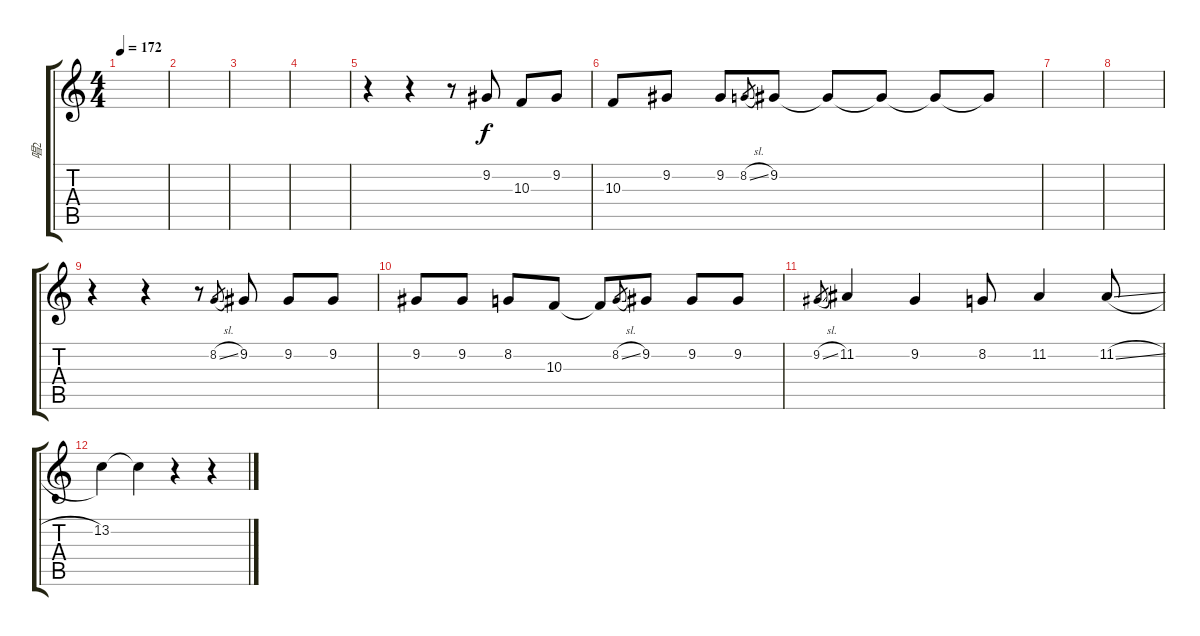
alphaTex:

\track ("唱2" "唱2") {instrument lead1square}
\staff {score tabs}
\tuning (E4 B3 G3 D3 A2 E2) {hide}
\ts (4 4)
\tempo 172
\clef g2
\ks c
|
|
|
|
r.4 r.4 r.8 9.2.8 10.3.8 9.2.8 |
10.3.8 9.2.8 9.2.8 8.2{sl}.8{gr} 9.2.8 9.2{t}.8 9.2{t}.8 9.2{t}.8 9.2{t}.8 |
|
|
r.4 r.4 r.8 8.2{sl}.8{gr} 9.2.8 9.2.8 9.2.8 |
9.2.8 9.2.8 8.2.8 10.3.8 10.3{t}.8 8.2{sl}.8{gr} 9.2.8 9.2.8 9.2.8 |
9.2{sl}.8{gr} 11.2.4 9.2.4 8.2.8 11.2.4 11.2{sl}.8 |
13.2.4 13.2{t}.4 r.4 r.4
